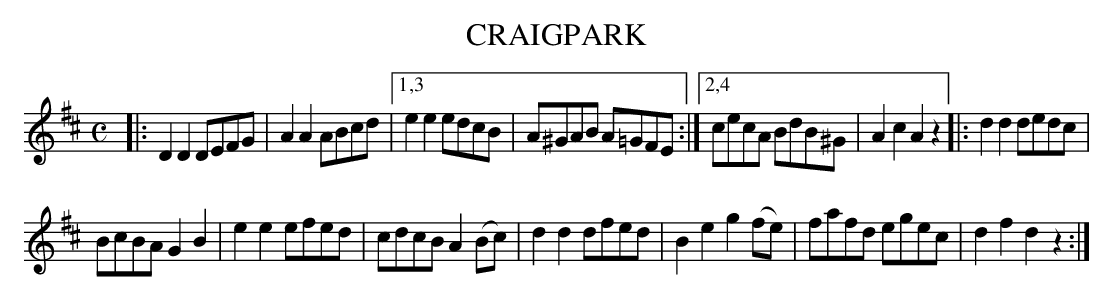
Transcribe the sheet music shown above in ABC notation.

X:1
T: CRAIGPARK
M: C
L: 1/8
K: D
|:\
D2D2 DEFG | A2A2 ABcd |\
[1,3 e2e2 edcB | A^GAB A=GFE :|\
[2,4 cecA BdB^G | A2c2 A2z2 |:\
d2d2 dedc |
BcBA G2B2 |\
e2e2 efed | cdcB A2(Bc) |\
d2d2 dfed | B2e2 g2(fe) |\
fafd egec | d2f2 d2z2 :|
